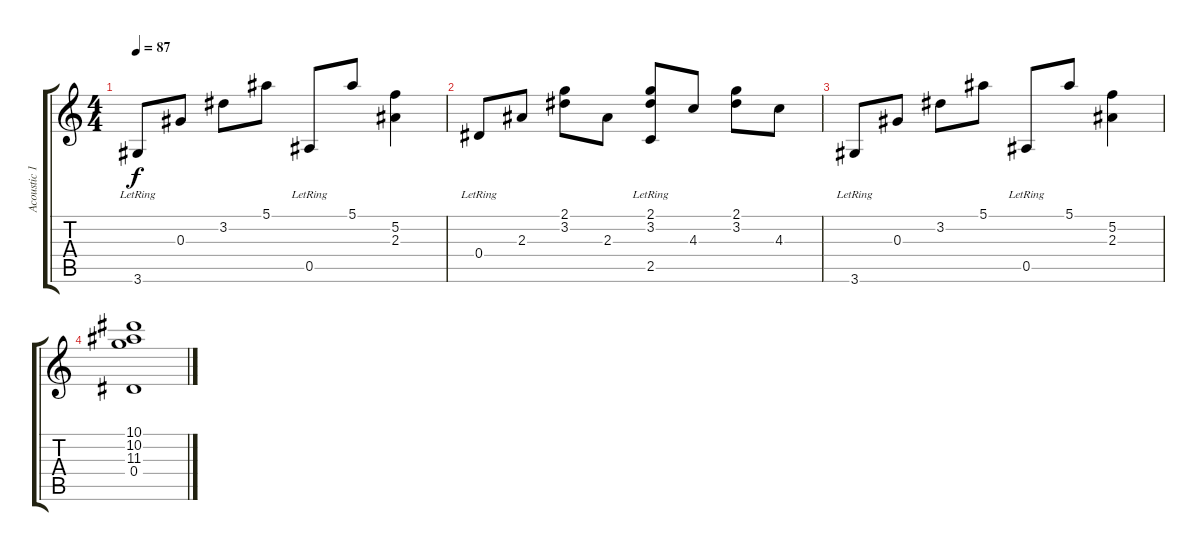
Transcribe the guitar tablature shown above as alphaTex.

\track ("Acoustic 1" "Acoustic 1") {instrument acousticguitarsteel}
\staff {score tabs}
\tuning (F4 C4 Ab3 Eb3 Bb2 F2) {hide}
\ts (4 4)
\tempo 87
\clef g2
\ks c
3.6{lr}.8{dy f} 0.3.8 3.2.8 5.1.8 0.5{lr}.8 5.1.8 (5.2 2.3).4 |
0.4{lr}.8 2.3.8 (2.1 3.2).8 2.3.8 (2.1 3.2 2.5{lr}).8 4.3.8 (2.1 3.2).8 4.3.8 |
3.6{lr}.8 0.3.8 3.2.8 5.1.8 0.5{lr}.8 5.1.8 (5.2 2.3).4 |
(10.1 10.2 11.3 0.4).1
